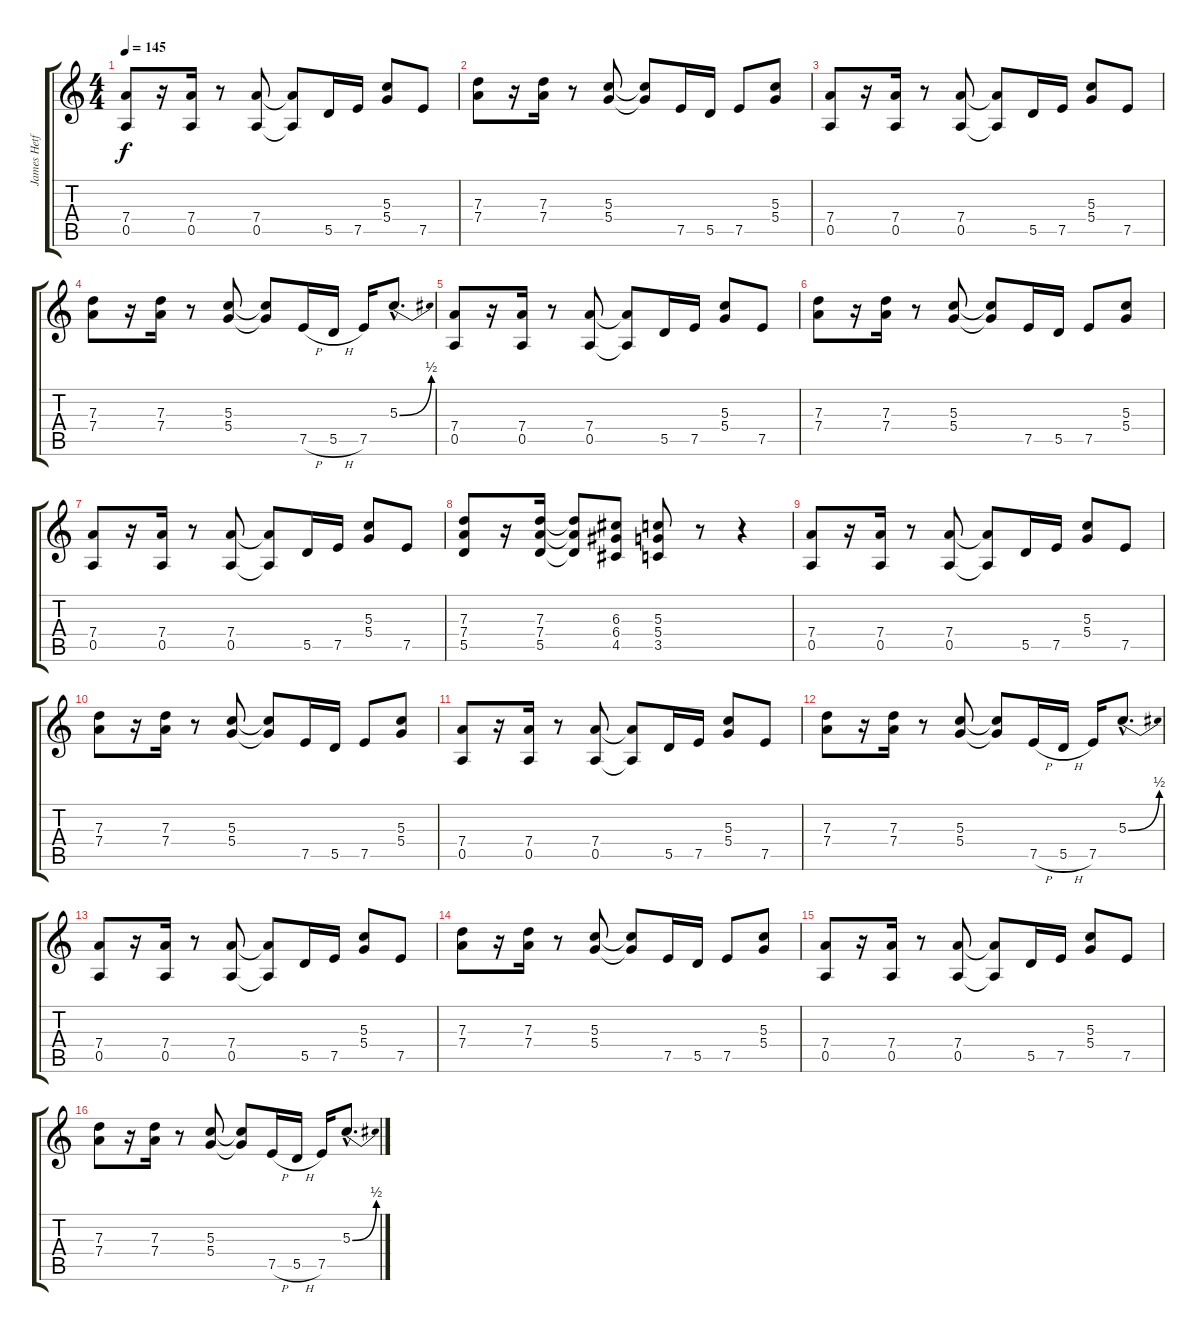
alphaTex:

\track ("James Hetfield (Ov. Gtr)" "James Hetf") {instrument overdrivenguitar}
\staff {score tabs}
\tuning (E4 B3 G3 D3 A2 E2) {hide}
\ts (4 4)
\tempo 145
\clef g2
\ks c
(7.4 0.5).8{dy f} r.16 (7.4 0.5).16 r.8 (7.4 0.5).8 (7.4{t} 0.5{t}).8 5.5.16 7.5.16 (5.3 5.4).8 7.5.8 |
(7.3 7.4).8 r.16 (7.3 7.4).16 r.8 (5.3 5.4).8 (5.3{t} 5.4{t}).8 7.5.16 5.5.16 7.5.8 (5.3 5.4).8 |
(7.4 0.5).8 r.16 (7.4 0.5).16 r.8 (7.4 0.5).8 (7.4{t} 0.5{t}).8 5.5.16 7.5.16 (5.3 5.4).8 7.5.8 |
(7.3 7.4).8 r.16 (7.3 7.4).16 r.8 (5.3 5.4).8 (5.3{t} 5.4{t}).8 7.5{h}.16 5.5{h}.16 7.5.16 5.3{be (bend 0 0 60 2) hac}.8{d} |
(7.4 0.5).8 r.16 (7.4 0.5).16 r.8 (7.4 0.5).8 (7.4{t} 0.5{t}).8 5.5.16 7.5.16 (5.3 5.4).8 7.5.8 |
(7.3 7.4).8 r.16 (7.3 7.4).16 r.8 (5.3 5.4).8 (5.3{t} 5.4{t}).8 7.5.16 5.5.16 7.5.8 (5.3 5.4).8 |
(7.4 0.5).8 r.16 (7.4 0.5).16 r.8 (7.4 0.5).8 (7.4{t} 0.5{t}).8 5.5.16 7.5.16 (5.3 5.4).8 7.5.8 |
(7.3 7.4 5.5).8 r.16 (7.3 7.4 5.5).16 (7.3{t} 7.4{t} 5.5{t}).8 (6.3 6.4 4.5).8 (5.3 5.4 3.5).8 r.8 r.4 |
(7.4 0.5).8 r.16 (7.4 0.5).16 r.8 (7.4 0.5).8 (7.4{t} 0.5{t}).8 5.5.16 7.5.16 (5.3 5.4).8 7.5.8 |
(7.3 7.4).8 r.16 (7.3 7.4).16 r.8 (5.3 5.4).8 (5.3{t} 5.4{t}).8 7.5.16 5.5.16 7.5.8 (5.3 5.4).8 |
(7.4 0.5).8 r.16 (7.4 0.5).16 r.8 (7.4 0.5).8 (7.4{t} 0.5{t}).8 5.5.16 7.5.16 (5.3 5.4).8 7.5.8 |
(7.3 7.4).8 r.16 (7.3 7.4).16 r.8 (5.3 5.4).8 (5.3{t} 5.4{t}).8 7.5{h}.16 5.5{h}.16 7.5.16 5.3{be (bend 0 0 60 2) hac}.8{d} |
(7.4 0.5).8 r.16 (7.4 0.5).16 r.8 (7.4 0.5).8 (7.4{t} 0.5{t}).8 5.5.16 7.5.16 (5.3 5.4).8 7.5.8 |
(7.3 7.4).8 r.16 (7.3 7.4).16 r.8 (5.3 5.4).8 (5.3{t} 5.4{t}).8 7.5.16 5.5.16 7.5.8 (5.3 5.4).8 |
(7.4 0.5).8 r.16 (7.4 0.5).16 r.8 (7.4 0.5).8 (7.4{t} 0.5{t}).8 5.5.16 7.5.16 (5.3 5.4).8 7.5.8 |
(7.3 7.4).8 r.16 (7.3 7.4).16 r.8 (5.3 5.4).8 (5.3{t} 5.4{t}).8 7.5{h}.16 5.5{h}.16 7.5.16 5.3{be (bend 0 0 60 2) hac}.8{d}
